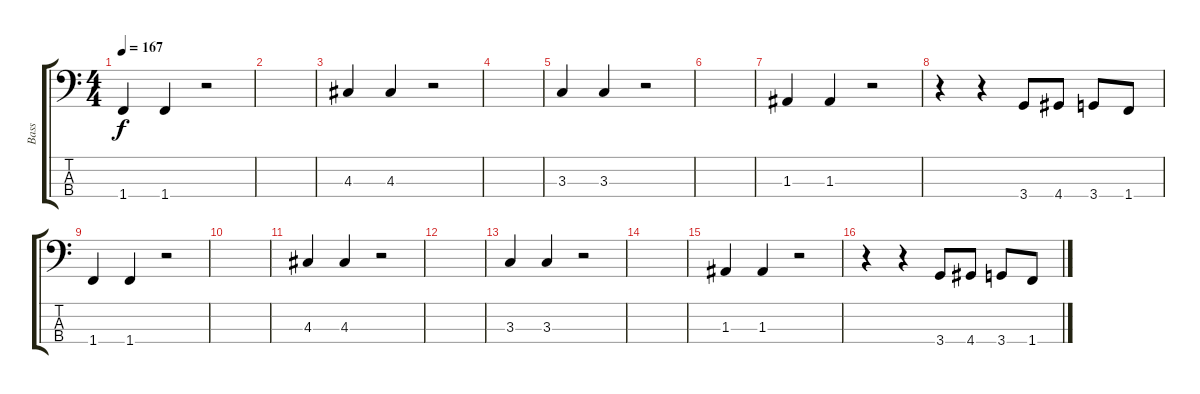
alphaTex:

\track ("Bass" "Bass") {instrument electricbassfinger}
\staff {score tabs}
\tuning (G2 D2 A1 E1) {hide}
\ts (4 4)
\tempo 167
\clef f4
\ks c
1.4.4{dy f} 1.4.4 r.2 |
|
4.3.4 4.3.4 r.2 |
|
3.3.4 3.3.4 r.2 |
|
1.3.4 1.3.4 r.2 |
r.4 r.4 3.4.8 4.4.8 3.4.8 1.4.8 |
1.4.4 1.4.4 r.2 |
|
4.3.4 4.3.4 r.2 |
|
3.3.4 3.3.4 r.2 |
|
1.3.4 1.3.4 r.2 |
r.4 r.4 3.4.8 4.4.8 3.4.8 1.4.8
